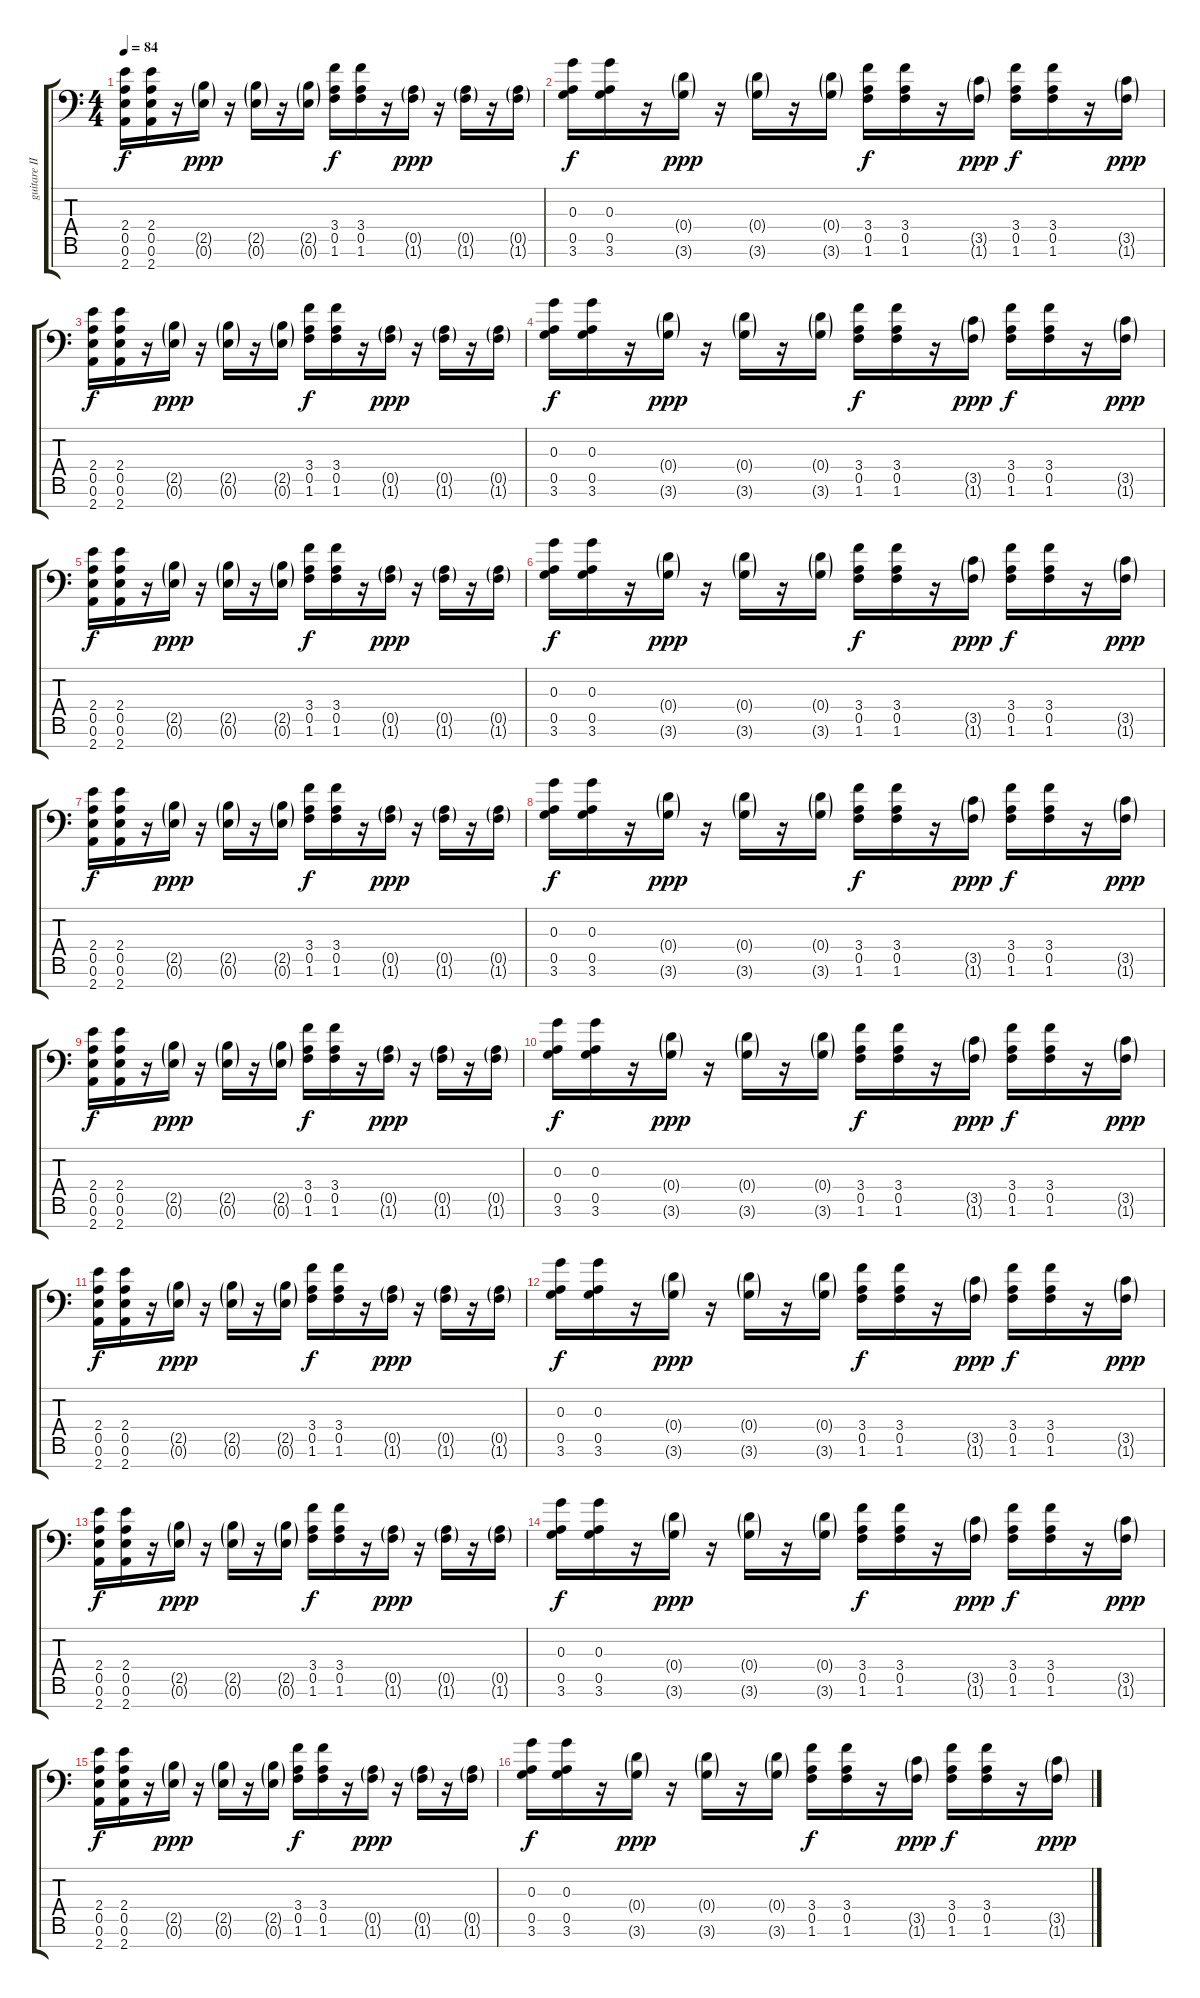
\track ("guitare II (7 strings)" "guitare II") {instrument distortionguitar}
\staff {score tabs}
\tuning (E4 B3 G3 D3 A2 E2 G1) {hide}
\ts (4 4)
\tempo 84
\clef f4
\ks c
(2.4 0.5 0.6 2.7).16{dy f} (2.4 0.5 0.6 2.7).16 r.16 (2.5{g} 0.6{g}).16{dy ppp} r.16 (2.5{g} 0.6{g}).16 r.16 (2.5{g} 0.6{g}).16 (3.4 0.5 1.6).16{dy f} (3.4 0.5 1.6).16 r.16 (0.5{g} 1.6{g}).16{dy ppp} r.16 (0.5{g} 1.6{g}).16 r.16 (0.5{g} 1.6{g}).16 |
(0.3 0.5 3.6).16{dy f} (0.3 0.5 3.6).16 r.16 (0.4{g} 3.6{g}).16{dy ppp} r.16 (0.4{g} 3.6{g}).16 r.16 (0.4{g} 3.6{g}).16 (3.4 0.5 1.6).16{dy f} (3.4 0.5 1.6).16 r.16 (3.5{g} 1.6{g}).16{dy ppp} (3.4 0.5 1.6).16{dy f} (3.4 0.5 1.6).16 r.16 (3.5{g} 1.6{g}).16{dy ppp} |
(2.4 0.5 0.6 2.7).16{dy f} (2.4 0.5 0.6 2.7).16 r.16 (2.5{g} 0.6{g}).16{dy ppp} r.16 (2.5{g} 0.6{g}).16 r.16 (2.5{g} 0.6{g}).16 (3.4 0.5 1.6).16{dy f} (3.4 0.5 1.6).16 r.16 (0.5{g} 1.6{g}).16{dy ppp} r.16 (0.5{g} 1.6{g}).16 r.16 (0.5{g} 1.6{g}).16 |
(0.3 0.5 3.6).16{dy f} (0.3 0.5 3.6).16 r.16 (0.4{g} 3.6{g}).16{dy ppp} r.16 (0.4{g} 3.6{g}).16 r.16 (0.4{g} 3.6{g}).16 (3.4 0.5 1.6).16{dy f} (3.4 0.5 1.6).16 r.16 (3.5{g} 1.6{g}).16{dy ppp} (3.4 0.5 1.6).16{dy f} (3.4 0.5 1.6).16 r.16 (3.5{g} 1.6{g}).16{dy ppp} |
(2.4 0.5 0.6 2.7).16{dy f} (2.4 0.5 0.6 2.7).16 r.16 (2.5{g} 0.6{g}).16{dy ppp} r.16 (2.5{g} 0.6{g}).16 r.16 (2.5{g} 0.6{g}).16 (3.4 0.5 1.6).16{dy f} (3.4 0.5 1.6).16 r.16 (0.5{g} 1.6{g}).16{dy ppp} r.16 (0.5{g} 1.6{g}).16 r.16 (0.5{g} 1.6{g}).16 |
(0.3 0.5 3.6).16{dy f} (0.3 0.5 3.6).16 r.16 (0.4{g} 3.6{g}).16{dy ppp} r.16 (0.4{g} 3.6{g}).16 r.16 (0.4{g} 3.6{g}).16 (3.4 0.5 1.6).16{dy f} (3.4 0.5 1.6).16 r.16 (3.5{g} 1.6{g}).16{dy ppp} (3.4 0.5 1.6).16{dy f} (3.4 0.5 1.6).16 r.16 (3.5{g} 1.6{g}).16{dy ppp} |
(2.4 0.5 0.6 2.7).16{dy f} (2.4 0.5 0.6 2.7).16 r.16 (2.5{g} 0.6{g}).16{dy ppp} r.16 (2.5{g} 0.6{g}).16 r.16 (2.5{g} 0.6{g}).16 (3.4 0.5 1.6).16{dy f} (3.4 0.5 1.6).16 r.16 (0.5{g} 1.6{g}).16{dy ppp} r.16 (0.5{g} 1.6{g}).16 r.16 (0.5{g} 1.6{g}).16 |
(0.3 0.5 3.6).16{dy f} (0.3 0.5 3.6).16 r.16 (0.4{g} 3.6{g}).16{dy ppp} r.16 (0.4{g} 3.6{g}).16 r.16 (0.4{g} 3.6{g}).16 (3.4 0.5 1.6).16{dy f} (3.4 0.5 1.6).16 r.16 (3.5{g} 1.6{g}).16{dy ppp} (3.4 0.5 1.6).16{dy f} (3.4 0.5 1.6).16 r.16 (3.5{g} 1.6{g}).16{dy ppp} |
(2.4 0.5 0.6 2.7).16{dy f} (2.4 0.5 0.6 2.7).16 r.16 (2.5{g} 0.6{g}).16{dy ppp} r.16 (2.5{g} 0.6{g}).16 r.16 (2.5{g} 0.6{g}).16 (3.4 0.5 1.6).16{dy f} (3.4 0.5 1.6).16 r.16 (0.5{g} 1.6{g}).16{dy ppp} r.16 (0.5{g} 1.6{g}).16 r.16 (0.5{g} 1.6{g}).16 |
(0.3 0.5 3.6).16{dy f} (0.3 0.5 3.6).16 r.16 (0.4{g} 3.6{g}).16{dy ppp} r.16 (0.4{g} 3.6{g}).16 r.16 (0.4{g} 3.6{g}).16 (3.4 0.5 1.6).16{dy f} (3.4 0.5 1.6).16 r.16 (3.5{g} 1.6{g}).16{dy ppp} (3.4 0.5 1.6).16{dy f} (3.4 0.5 1.6).16 r.16 (3.5{g} 1.6{g}).16{dy ppp} |
(2.4 0.5 0.6 2.7).16{dy f} (2.4 0.5 0.6 2.7).16 r.16 (2.5{g} 0.6{g}).16{dy ppp} r.16 (2.5{g} 0.6{g}).16 r.16 (2.5{g} 0.6{g}).16 (3.4 0.5 1.6).16{dy f} (3.4 0.5 1.6).16 r.16 (0.5{g} 1.6{g}).16{dy ppp} r.16 (0.5{g} 1.6{g}).16 r.16 (0.5{g} 1.6{g}).16 |
(0.3 0.5 3.6).16{dy f} (0.3 0.5 3.6).16 r.16 (0.4{g} 3.6{g}).16{dy ppp} r.16 (0.4{g} 3.6{g}).16 r.16 (0.4{g} 3.6{g}).16 (3.4 0.5 1.6).16{dy f} (3.4 0.5 1.6).16 r.16 (3.5{g} 1.6{g}).16{dy ppp} (3.4 0.5 1.6).16{dy f} (3.4 0.5 1.6).16 r.16 (3.5{g} 1.6{g}).16{dy ppp} |
(2.4 0.5 0.6 2.7).16{dy f} (2.4 0.5 0.6 2.7).16 r.16 (2.5{g} 0.6{g}).16{dy ppp} r.16 (2.5{g} 0.6{g}).16 r.16 (2.5{g} 0.6{g}).16 (3.4 0.5 1.6).16{dy f} (3.4 0.5 1.6).16 r.16 (0.5{g} 1.6{g}).16{dy ppp} r.16 (0.5{g} 1.6{g}).16 r.16 (0.5{g} 1.6{g}).16 |
(0.3 0.5 3.6).16{dy f} (0.3 0.5 3.6).16 r.16 (0.4{g} 3.6{g}).16{dy ppp} r.16 (0.4{g} 3.6{g}).16 r.16 (0.4{g} 3.6{g}).16 (3.4 0.5 1.6).16{dy f} (3.4 0.5 1.6).16 r.16 (3.5{g} 1.6{g}).16{dy ppp} (3.4 0.5 1.6).16{dy f} (3.4 0.5 1.6).16 r.16 (3.5{g} 1.6{g}).16{dy ppp} |
(2.4 0.5 0.6 2.7).16{dy f} (2.4 0.5 0.6 2.7).16 r.16 (2.5{g} 0.6{g}).16{dy ppp} r.16 (2.5{g} 0.6{g}).16 r.16 (2.5{g} 0.6{g}).16 (3.4 0.5 1.6).16{dy f} (3.4 0.5 1.6).16 r.16 (0.5{g} 1.6{g}).16{dy ppp} r.16 (0.5{g} 1.6{g}).16 r.16 (0.5{g} 1.6{g}).16 |
(0.3 0.5 3.6).16{dy f} (0.3 0.5 3.6).16 r.16 (0.4{g} 3.6{g}).16{dy ppp} r.16 (0.4{g} 3.6{g}).16 r.16 (0.4{g} 3.6{g}).16 (3.4 0.5 1.6).16{dy f} (3.4 0.5 1.6).16 r.16 (3.5{g} 1.6{g}).16{dy ppp} (3.4 0.5 1.6).16{dy f} (3.4 0.5 1.6).16 r.16 (3.5{g} 1.6{g}).16{dy ppp}
